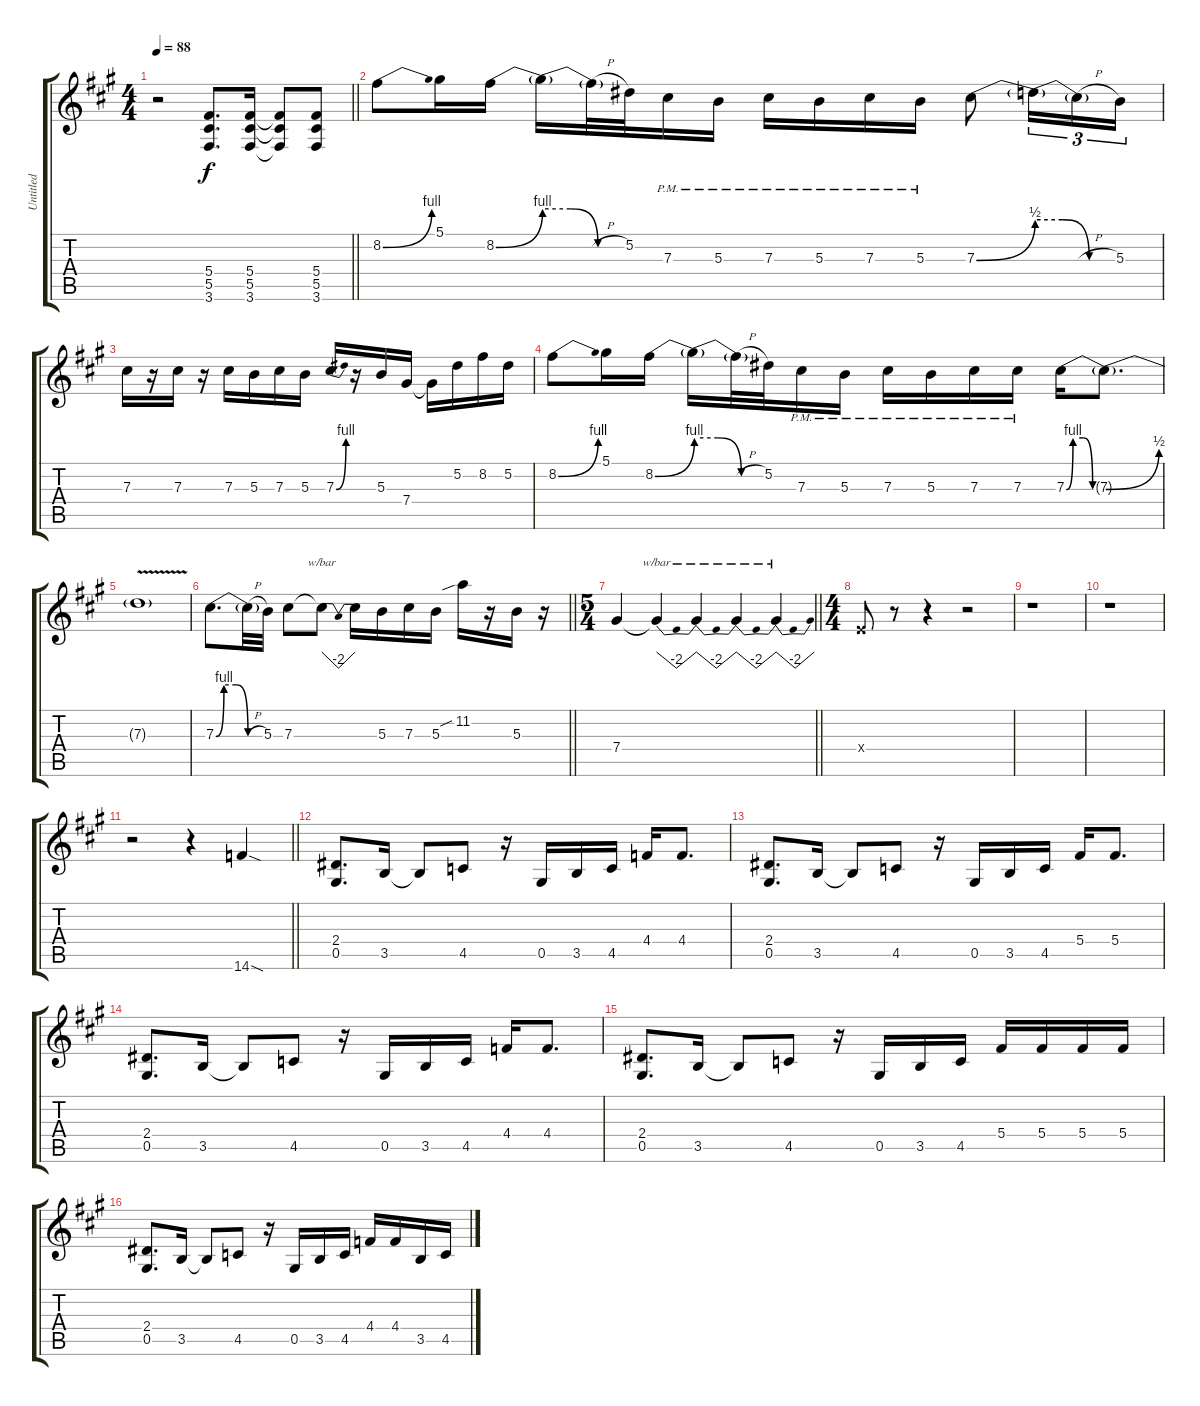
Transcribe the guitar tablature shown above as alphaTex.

\track ("Untitled" "Untitled") {instrument distortionguitar}
\staff {score tabs}
\tuning (Eb4 Bb3 Gb3 Db3 Ab2 Eb2) {hide}
\ts (4 4)
\tempo 88
\clef g2
\barLineRight lightlight
\ks a
r.2{dy f instrument distortionguitar} (5.4 5.5 3.6).8{d} (5.4 5.5 3.6).16 (5.4{t} 5.5{t} 3.6{t}).8 (5.4 5.5 3.6).8 |
8.2{be (bend 0 0 60 4)}.8 5.1.16 8.2{be (bend 0 0 60 4)}.16 8.2{be (custom 0 4 20 4 40 0 60 0) t}.16 8.2{h t}.32 5.2.32 7.3{pm}.16 5.3{pm}.16 7.3{pm}.16 5.3{pm}.16 7.3{pm}.16 5.3{pm}.16 7.3{be (bend 0 0 60 2)}.8 7.3{be (custom 0 2 20 2 40 0 60 0) t}.16{tu (3 2)} 7.3{h t}.16{tu (3 2)} 5.3.16{tu (3 2)} |
7.3.16 r.16 7.3.16 r.16 7.3.16 5.3.16 7.3.16 5.3.16 7.3{be (bend 0 0 60 4)}.16 r.16 5.3.16 7.4.16 7.4{t}.16 5.2.16 8.2.16 5.2.16 |
8.2{be (bend 0 0 60 4)}.8 5.1.16 8.2{be (bend 0 0 60 4)}.16 8.2{be (custom 0 4 20 4 40 0 60 0) t}.16 8.2{h t}.32 5.2.32 7.3{pm}.16 5.3{pm}.16 7.3{pm}.16 5.3{pm}.16 7.3{pm}.16 7.3{pm}.16 7.3{be (custom 0 0 10 4 25 4 40 0 60 0)}.16 7.3{be (bend 0 0 60 2) t}.8{d} |
7.3{v t}.1 |
\barLineRight lightlight
7.3{be (custom 0 0 10 4 25 4 40 0 60 0)}.8{d} 7.3{h t}.32 5.3.32 7.3.8 7.3{t}.8{tbe (dip default 0 0 30 -8 60 0)} 7.3{t}.16 5.3.16 7.3.16 5.3.16 11.2{sib}.16 r.16 5.3.16 r.16 |
\ts (5 4)
\barLineRight lightlight
7.4.4 7.4{t}.4{tbe (dip default 0 0 30 -8 60 0)} 7.4{t}.4{tbe (dip default 0 0 30 -8 60 0)} 7.4{t}.4{tbe (dip default 0 0 30 -8 60 0)} 7.4{t}.4{tbe (dip default 0 0 30 -8 60 0)} |
\ts (4 4)
3.4{x}.8 r.8 r.4 r.2 |
r.1 |
r.1 |
\barLineRight lightlight
r.2 r.4 14.6{sod}.4 |
(2.4 0.5).8{d} 3.5.16 3.5{t}.8 4.5.8 r.16 0.5.16 3.5.16 4.5.16 4.4.16 4.4.8{d} |
(2.4 0.5).8{d} 3.5.16 3.5{t}.8 4.5.8 r.16 0.5.16 3.5.16 4.5.16 5.4.16 5.4.8{d} |
(2.4 0.5).8{d} 3.5.16 3.5{t}.8 4.5.8 r.16 0.5.16 3.5.16 4.5.16 4.4.16 4.4.8{d} |
(2.4 0.5).8{d} 3.5.16 3.5{t}.8 4.5.8 r.16 0.5.16 3.5.16 4.5.16 5.4.16 5.4.16 5.4.16 5.4.16 |
(2.4 0.5).8{d} 3.5.16 3.5{t}.8 4.5.8 r.16 0.5.16 3.5.16 4.5.16 4.4.16 4.4.16 3.5.16 4.5.16
